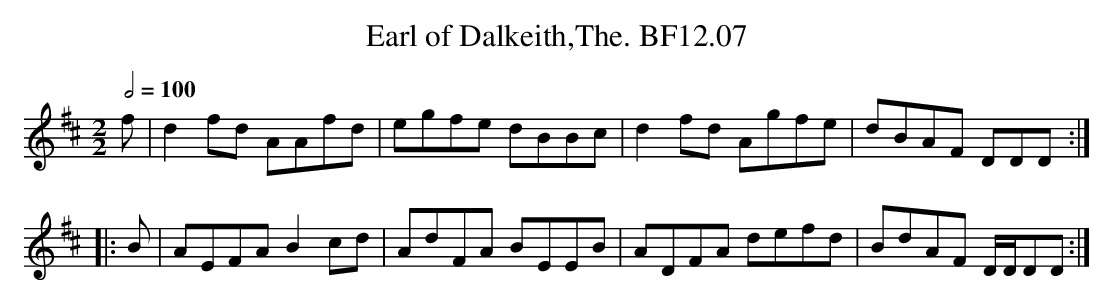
X:1
T:Earl of Dalkeith,The. BF12.07
M:2/2
L:1/8
Q:1/2=100
K:D Major
f|d2fd AAfd|egfe dBBc|d2fd Agfe|dBAF DDD:|
|:B|AEFA B2cd|AdFA BEEB|ADFA defd|BdAF D/2D/2DD:|
